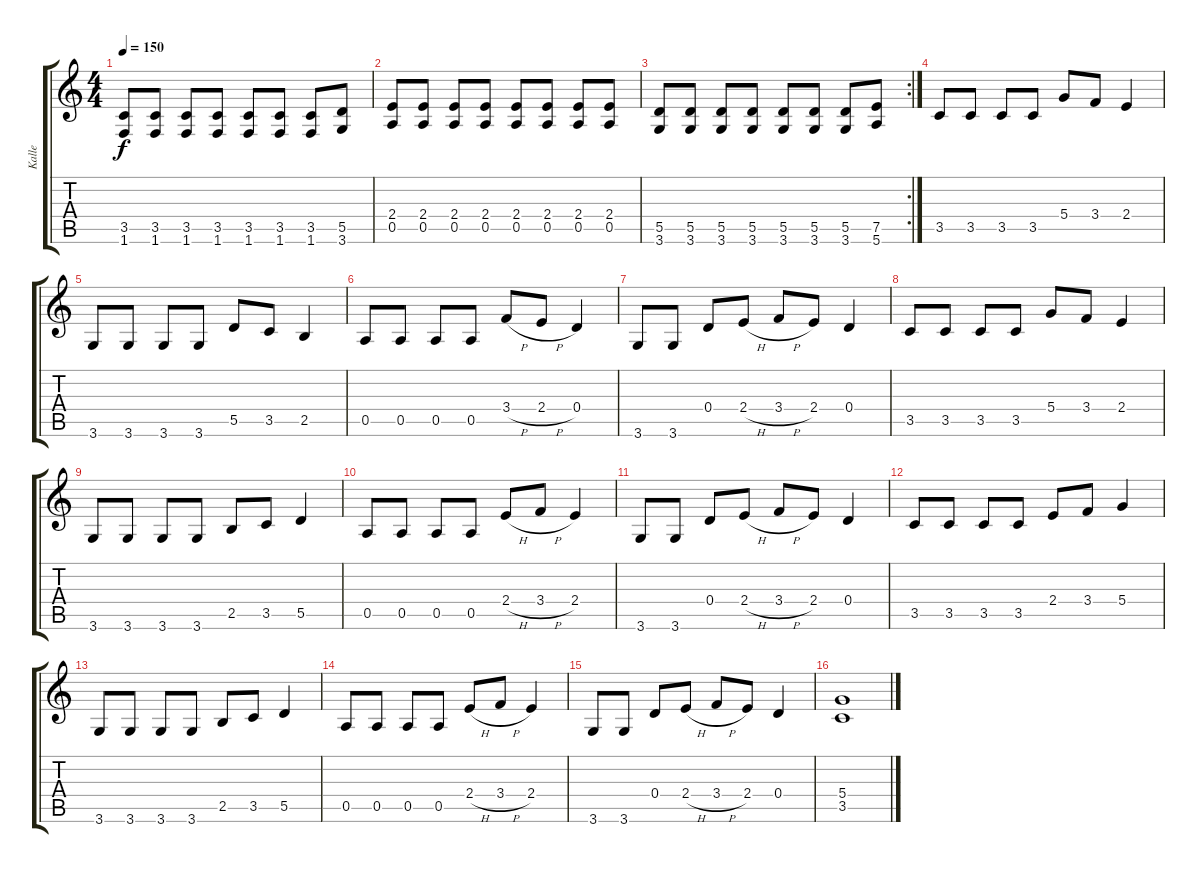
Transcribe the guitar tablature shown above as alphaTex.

\track ("Kalle" "Kalle") {instrument electricguitarclean}
\staff {score tabs}
\tuning (E4 B3 G3 D3 A2 E2) {hide}
\ts (4 4)
\tempo 150
\clef g2
\ks c
(3.5 1.6).8{dy f} (3.5 1.6).8 (3.5 1.6).8 (3.5 1.6).8 (3.5 1.6).8 (3.5 1.6).8 (3.5 1.6).8 (5.5 3.6).8 |
(2.4 0.5).8 (2.4 0.5).8 (2.4 0.5).8 (2.4 0.5).8 (2.4 0.5).8 (2.4 0.5).8 (2.4 0.5).8 (2.4 0.5).8 |
\rc 2
(5.5 3.6).8 (5.5 3.6).8 (5.5 3.6).8 (5.5 3.6).8 (5.5 3.6).8 (5.5 3.6).8 (5.5 3.6).8 (7.5 5.6).8 |
3.5.8{instrument electricguitarmuted} 3.5.8 3.5.8 3.5.8 5.4.8{instrument distortionguitar} 3.4.8 2.4.4 |
3.6.8{instrument electricguitarmuted} 3.6.8 3.6.8 3.6.8 5.5.8{instrument distortionguitar} 3.5.8 2.5.4 |
0.5.8{instrument electricguitarmuted} 0.5.8 0.5.8 0.5.8 3.4{h}.8{instrument distortionguitar} 2.4{h}.8 0.4.4 |
3.6.8{instrument electricguitarmuted} 3.6.8 0.4.8{instrument distortionguitar} 2.4{h}.8 3.4{h}.8 2.4.8 0.4.4 |
3.5.8{instrument electricguitarmuted} 3.5.8 3.5.8 3.5.8 5.4.8{instrument distortionguitar} 3.4.8 2.4.4 |
3.6.8{instrument electricguitarmuted} 3.6.8 3.6.8 3.6.8 2.5.8{instrument distortionguitar} 3.5.8 5.5.4 |
0.5.8{instrument electricguitarmuted} 0.5.8 0.5.8 0.5.8 2.4{h}.8{instrument distortionguitar} 3.4{h}.8 2.4.4 |
3.6.8{instrument electricguitarmuted} 3.6.8 0.4.8{instrument distortionguitar} 2.4{h}.8 3.4{h}.8 2.4.8 0.4.4 |
3.5.8{instrument electricguitarmuted} 3.5.8 3.5.8 3.5.8 2.4.8{instrument distortionguitar} 3.4.8 5.4.4 |
3.6.8{instrument electricguitarmuted} 3.6.8 3.6.8 3.6.8 2.5.8{instrument distortionguitar} 3.5.8 5.5.4 |
0.5.8{instrument electricguitarmuted} 0.5.8 0.5.8 0.5.8 2.4{h}.8{instrument distortionguitar} 3.4{h}.8 2.4.4 |
3.6.8{instrument electricguitarmuted} 3.6.8 0.4.8{instrument distortionguitar} 2.4{h}.8 3.4{h}.8 2.4.8 0.4.4 |
(5.4 3.5).1{instrument distortionguitar}
